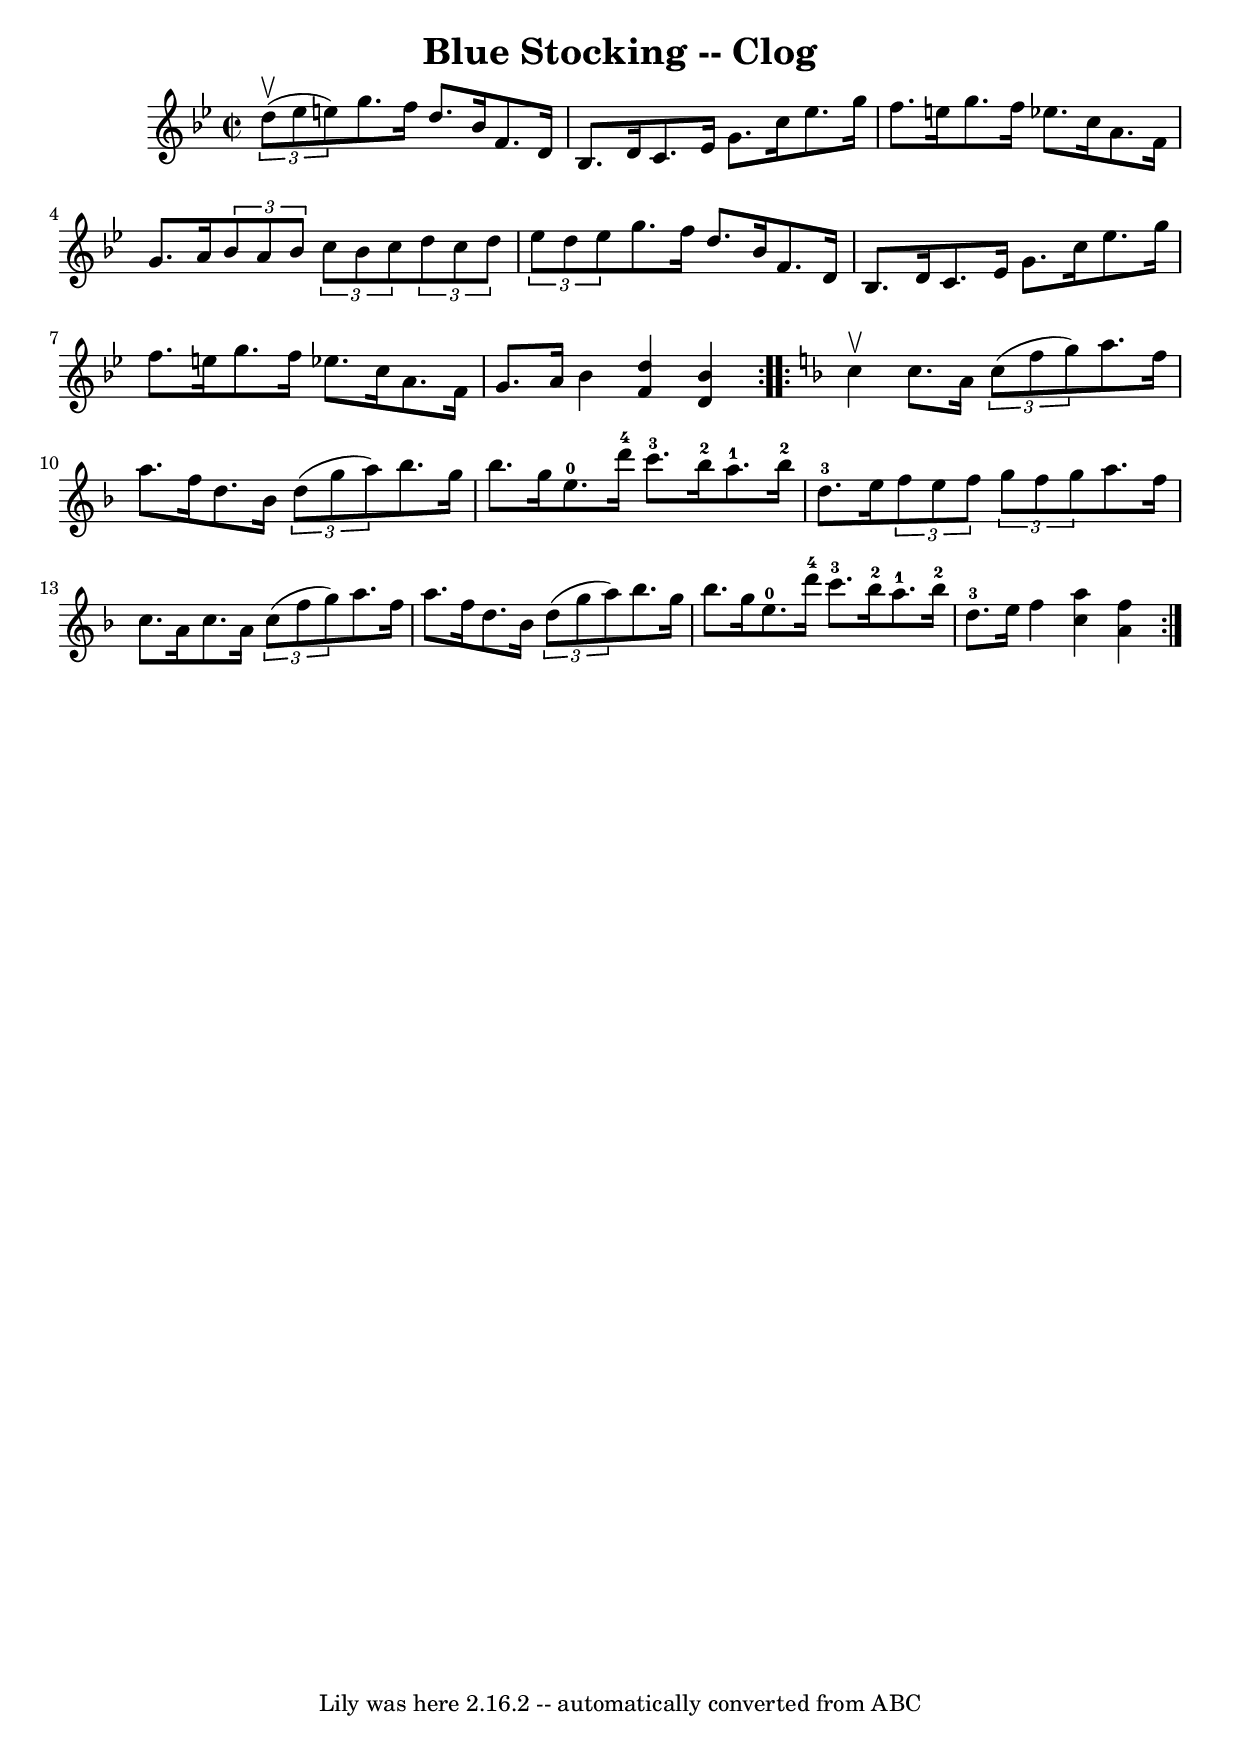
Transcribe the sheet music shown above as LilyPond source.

\version "2.16.2"
\include "Mammoth.ily"
\header {
  %% book = "Ryan's Mammoth Collection"
 crossRefNumber = "1"
 footnotes = "\\\\156 928"
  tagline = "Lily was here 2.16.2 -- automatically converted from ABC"
  title = "Blue Stocking -- Clog"

}
voicedefault =  {



  \repeat volta 2 {

    \override Staff.TimeSignature #'style = #'C
    \time 2/2 
    \key bes \major   \times 2/3 { d''8^\upbow(ees''8 e''8) 
 				 }  |
 g''8. f''16 d''8. bes'16 f'8. d'16 bes8. d'16     |
 c'8. ees'16 g'8. c''16 ees''8. g''16 f''8. e''16     |
 g''8. f''16 ees''!8. c''16 a'8. f'16 g'8. a'16     |
    \times 2/3 { bes'8 a'8 bes'8  
	       }   
    \times 2/3 { c''8 bes'8 c''8  
	       }   \times 2/3 { d''8 c''8 d''8  

			      }   \times 2/3 { ees''8 d''8 ees''8   					     }    |
 g''8. f''16 d''8. bes'16 f'8. d'16 bes8. d'16     |
 c'8. ees'16 g'8. c''16 ees''8. g''16 f''8. e''16     |
 g''8. f''16 ees''!8. c''16 a'8. f'16 g'8. a'16     |
    
 bes'4  << f'4 d''4   >> << d'4 bes'4   >> 
  }   
  \key f \major
  

  \repeat volta 2 { c''4^\upbow  |
 c''8. a'16    \times 2/3 {   
 c''8 (f''8 g''8)      } a''8. f''16 a''8. f''16     |
    
 d''8. bes'16    \times 2/3 { d''8 (g''8 a''8) 
			       } bes''8. g''16 bes''8. g''16     |
 e''8.-0 d'''16-4 c'''8.-3 bes''16-2 a''8.-1 bes''16-2 d''8.-3 e''16     |
    \times 2/3 { f''8 e''8 f''8  
	       }   \times 2/3 { g''8    
				f''8 g''8   			      } a''8. f''16 c''8. a'16     |
 c''8. a'16 
    \times 2/3 { c''8 (f''8 g''8) 
	       } a''8. f''16 a''8. f''16     |
 d''8. bes'16    \times 2/3 { d''8 (g''8 a''8) 
 			       } bes''8. g''16 bes''8. g''16     |
 e''8.-0 d'''16-4 c'''8.-3 bes''16-2 a''8.-1 bes''16-2 d''8.-3 e''16     |
 f''4  << c''4 a''4   >> << a'4 f''4   >> 
  }   

}

\score{
  <<

    \context Staff="default"
    {
      \voicedefault 
      
    }

  >>
  \layout {
    
  }
  \midi {
  }

}
